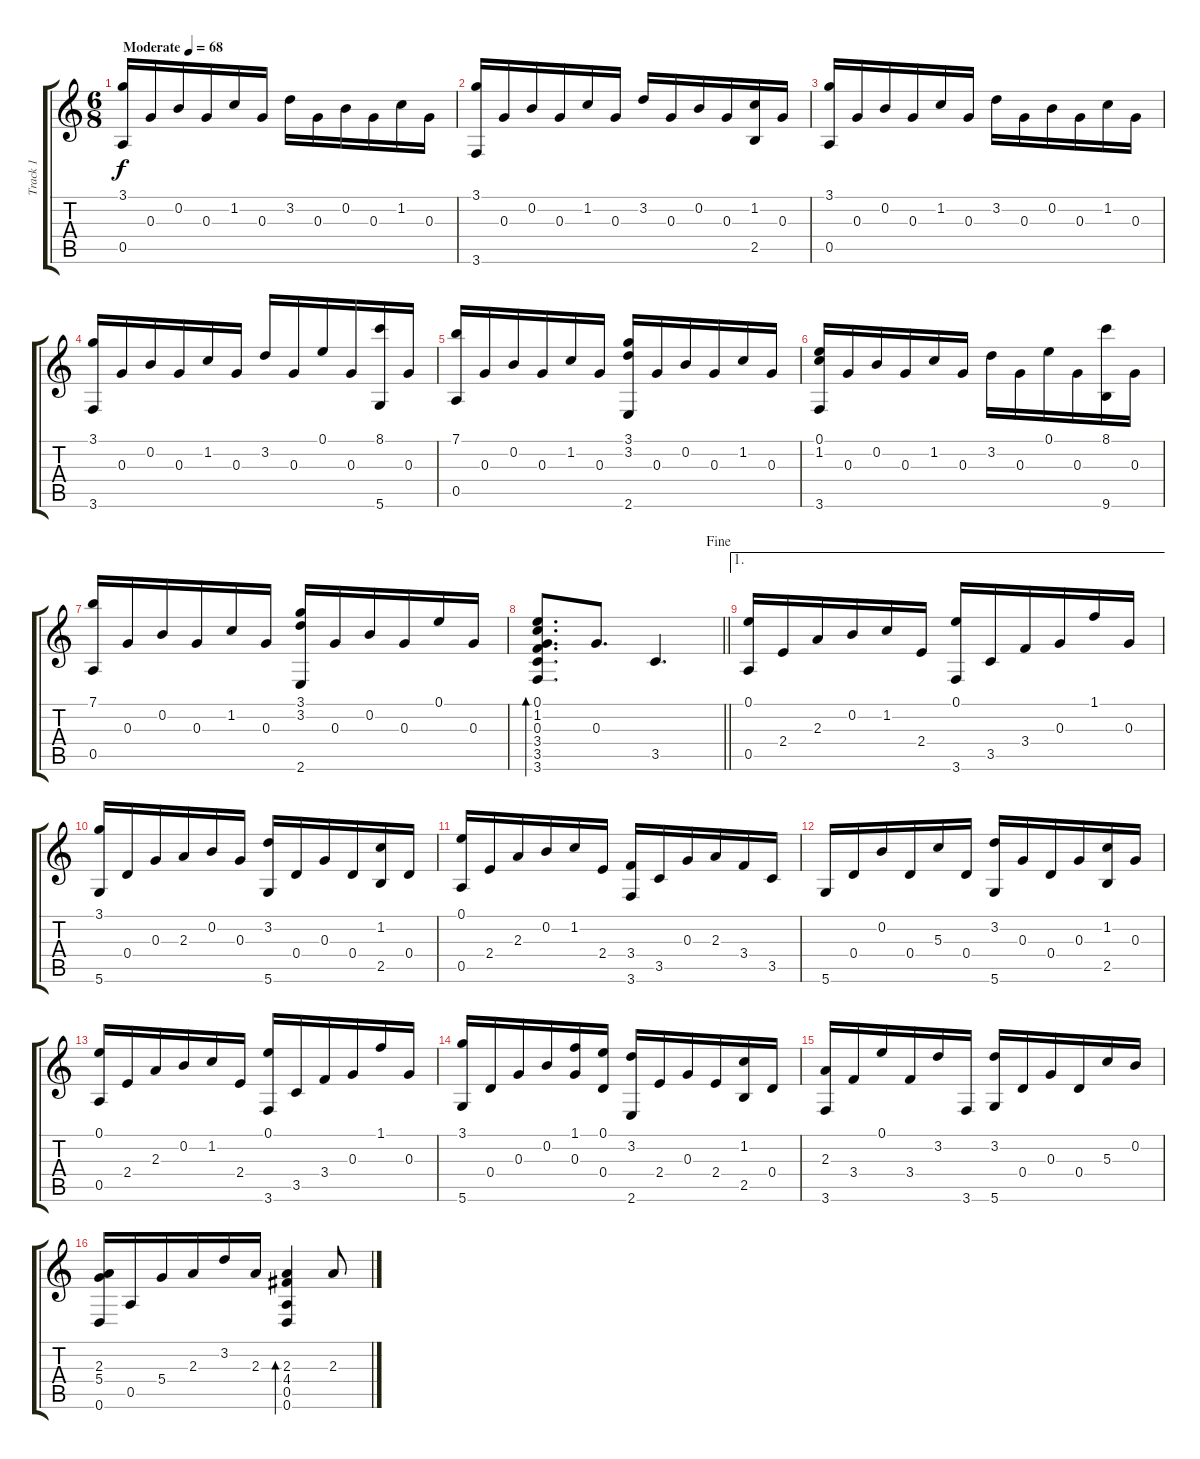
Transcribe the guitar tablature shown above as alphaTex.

\track ("Track 1" "Track 1") {instrument acousticguitarsteel}
\staff {score tabs}
\tuning (E4 B3 G3 D3 A2 D2) {hide}
\ts (6 8)
\tempo (68 "Moderate")
\clef g2
\ks c
(3.1 0.5).16{dy f instrument acousticguitarsteel} 0.3.16 0.2.16 0.3.16 1.2.16 0.3.16 3.2.16 0.3.16 0.2.16 0.3.16 1.2.16 0.3.16 |
(3.1 3.6).16 0.3.16 0.2.16 0.3.16 1.2.16 0.3.16 3.2.16 0.3.16 0.2.16 0.3.16 (1.2 2.5).16 0.3.16 |
(3.1 0.5).16 0.3.16 0.2.16 0.3.16 1.2.16 0.3.16 3.2.16 0.3.16 0.2.16 0.3.16 1.2.16 0.3.16 |
(3.1 3.6).16 0.3.16 0.2.16 0.3.16 1.2.16 0.3.16 3.2.16 0.3.16 0.1.16 0.3.16 (8.1 5.6).16 0.3.16 |
(7.1 0.5).16 0.3.16 0.2.16 0.3.16 1.2.16 0.3.16 (3.1 3.2 2.6).16 0.3.16 0.2.16 0.3.16 1.2.16 0.3.16 |
(0.1 1.2 3.6).16 0.3.16 0.2.16 0.3.16 1.2.16 0.3.16 3.2.16 0.3.16 0.1.16 0.3.16 (8.1 9.6).16 0.3.16 |
(7.1 0.5).16 0.3.16 0.2.16 0.3.16 1.2.16 0.3.16 (3.1 3.2 2.6).16 0.3.16 0.2.16 0.3.16 0.1.16 0.3.16 |
\jump fine
\barLineRight lightlight
(0.1 1.2 0.3 3.4 3.5 3.6).8{d bd 120} 0.3.8{d} 3.5.4{d} |
\ae 1
(0.1 0.5).16 2.4.16 2.3.16 0.2.16 1.2.16 2.4.16 (0.1 3.6).16 3.5.16 3.4.16 0.3.16 1.1.16 0.3.16 |
(3.1 5.6).16 0.4.16 0.3.16 2.3.16 0.2.16 0.3.16 (3.2 5.6).16 0.4.16 0.3.16 0.4.16 (1.2 2.5).16 0.4.16 |
(0.1 0.5).16 2.4.16 2.3.16 0.2.16 1.2.16 2.4.16 (3.4 3.6).16 3.5.16 0.3.16 2.3.16 3.4.16 3.5.16 |
5.6.16 0.4.16 0.2.16 0.4.16 5.3.16 0.4.16 (3.2 5.6).16 0.3.16 0.4.16 0.3.16 (1.2 2.5).16 0.3.16 |
(0.1 0.5).16 2.4.16 2.3.16 0.2.16 1.2.16 2.4.16 (0.1 3.6).16 3.5.16 3.4.16 0.3.16 1.1.16 0.3.16 |
(3.1 5.6).16 0.4.16 0.3.16 0.2.16 (1.1 0.3).16 (0.1 0.4).16 (3.2 2.6).16 2.4.16 0.3.16 2.4.16 (1.2 2.5).16 0.4.16 |
(2.3 3.6).16 3.4.16 0.1.16 3.4.16 3.2.16 3.6.16 (3.2 5.6).16 0.4.16 0.3.16 0.4.16 5.3.16 0.2.16 |
(2.3 5.4 0.6).16 0.5.16 5.4.16 2.3.16 3.2.16 2.3.16 (2.3 4.4 0.5 0.6).4{bd 120} 2.3.8
